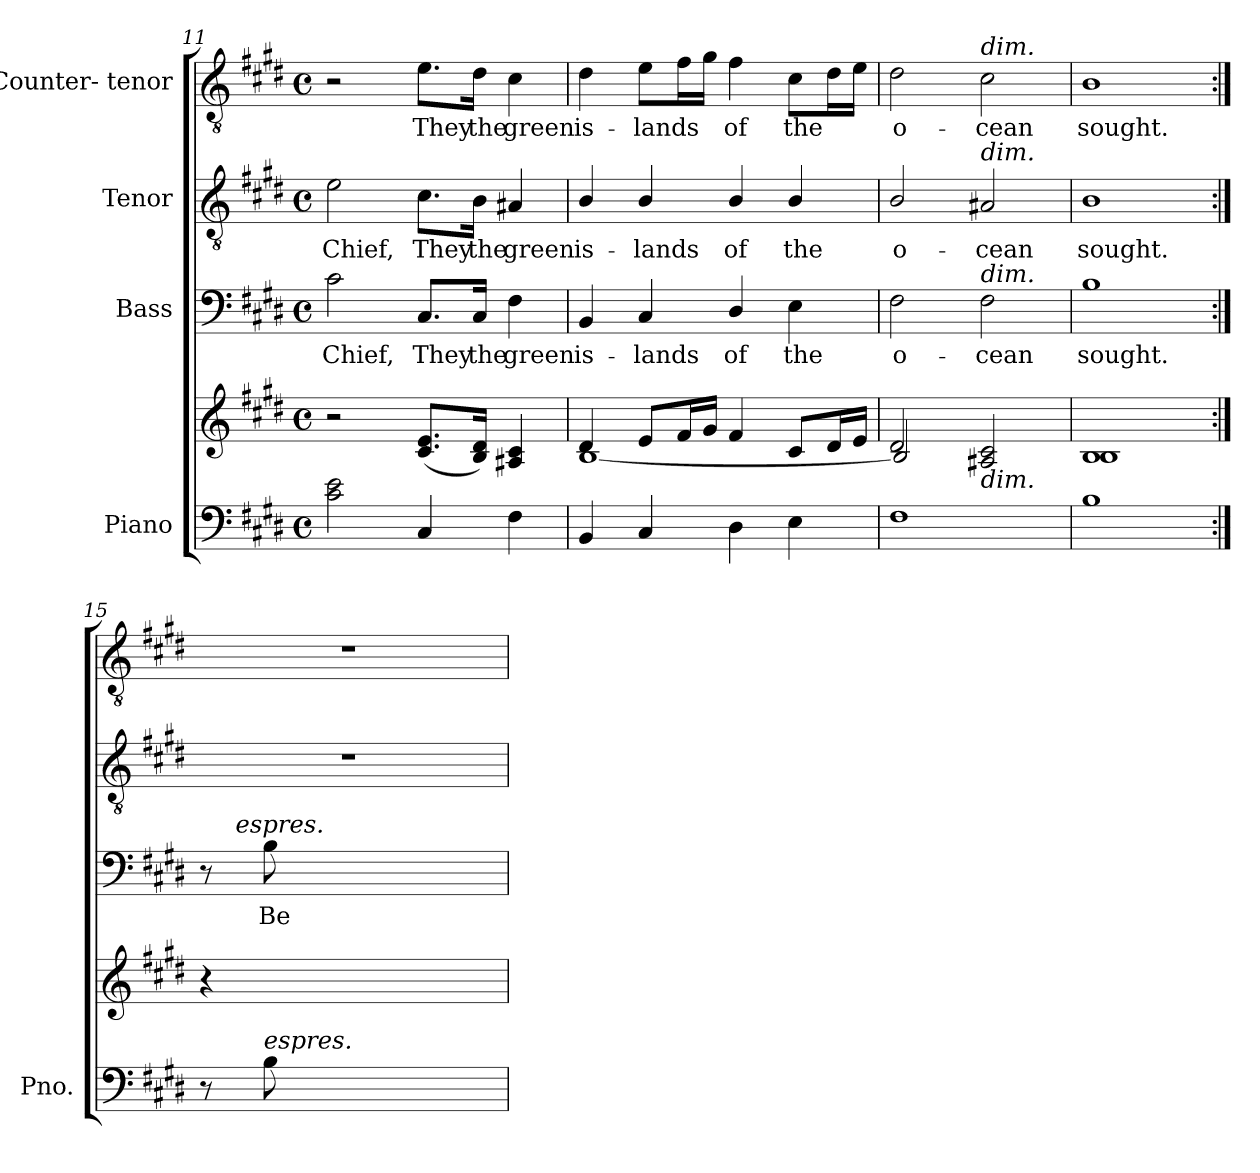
**kern	**kern	**kern	**text	**kern	**text	**kern	**text
*part4	*part4	*part3	*part3	*part2	*part2	*part1	*part1
*staff5	*staff4	*staff3	*staff3	*staff2	*staff2	*staff1	*staff1
*I"Piano	*	*I"Bass	*	*I"Tenor	*	*I"Counter- tenor	*
*I'Pno.	*	*	*	*	*	*	*
!!LO:LB:g=z
*clefF4	*clefG2	*clefF4	*	*clefGv2	*	*clefGv2	*
*	*	*	*	*ITrd7c12	*	*ITrd7c12	*
*k[f#c#g#d#]	*k[f#c#g#d#]	*k[f#c#g#d#]	*	*k[f#c#g#d#]	*	*k[f#c#g#d#]	*
*E:	*E:	*E:	*	*E:	*	*E:	*
*M4/4	*M4/4	*M4/4	*	*M4/4	*	*M4/4	*
*met(c)	*met(c)	*met(c)	*	*met(c)	*	*met(c)	*
=11	=11	=11	=11	=11	=11	=11	=11
!	!	!	!LO:LY:b:color=#000000	!	!	!	!
!	!	!	!	!	!LO:LY:b:color=#000000	!	!
2c#i\ 2ei	2r	2c#i\	Chief,	2Ei\	Chief,	2r	.
!	!	!	!LO:LY:b:color=#000000	!	!	!	!
!	!	!	!	!	!LO:LY:b:color=#000000	!	!
!	!	!	!	!	!	!	!LO:LY:b:color=#000000
4C#i/	(8.c#i/ 8.ei/L	8.C#i/L	They	8.C#i\L	They	8.Ei\L	They
!	!	!	!LO:LY:b:color=#000000	!	!	!	!
!	!	!	!	!	!LO:LY:b:color=#000000	!	!
!	!	!	!	!	!	!	!LO:LY:b:color=#000000
.	16Bi/ 16d#i/Jk)	16C#i/Jk	the	16BBi\Jk	the	16D#i\Jk	the
!	!	!	!LO:LY:b:color=#000000	!	!	!	!
!	!	!	!	!	!LO:LY:b:color=#000000	!	!
!	!	!	!	!	!	!	!LO:LY:b:color=#000000
4F#i\	4A#Xi/ 4c#i	4F#i\	green	4AA#Xi/	green	4C#i\	green
=12	=12	=12	=12	=12	=12	=12	=12
*	*^	*	*	*	*	*	*
!	!	!	!	!LO:LY:b:color=#000000	!	!	!	!
!	!	!	!	!	!	!LO:LY:b:color=#000000	!	!
!	!	!	!	!	!	!	!	!LO:LY:b:color=#000000
4BBi/	4d#i/	[1Bi	4BBi/	is-	4BBi/	is-	4D#i\	is-
!	!	!	!	!LO:LY:b:color=#000000	!	!	!	!
!	!	!	!	!	!	!LO:LY:b:color=#000000	!	!
!	!	!	!	!	!	!	!	!LO:LY:b:color=#000000
4C#i/	8ei/L	.	4C#i/	-lands	4BBi/	-lands	8Ei\L	-lands
.	16f#i/L	.	.	.	.	.	16F#i\L	.
.	16g#i/JJ	.	.	.	.	.	16G#i\JJ	.
!	!	!	!	!LO:LY:b:color=#000000	!	!	!	!
!	!	!	!	!	!	!LO:LY:b:color=#000000	!	!
!	!	!	!	!	!	!	!	!LO:LY:b:color=#000000
4D#i\	4f#i/	.	4D#i/	of	4BBi/	of	4F#i\	of
!	!	!	!	!LO:LY:b:color=#000000	!	!	!	!
!	!	!	!	!	!	!LO:LY:b:color=#000000	!	!
!	!	!	!	!	!	!	!	!LO:LY:b:color=#000000
4Ei\	8c#i/L	.	4Ei\	the	4BBi/	the	8C#i\L	the
.	16d#i/L	.	.	.	.	.	16D#i\L	.
.	16ei/JJ	.	.	.	.	.	16Ei\JJ	.
=13	=13	=13	=13	=13	=13	=13	=13	=13
!	!	!	!	!LO:LY:b:color=#000000	!	!	!	!
!	!	!	!	!	!	!LO:LY:b:color=#000000	!	!
!	!	!	!	!	!	!	!	!LO:LY:b:color=#000000
1F#i	2d#i/	2Bi/]	2F#i\	o-	2BBi/	o-	2D#i\	o-
!	!	!	!	!LO:LY:b:color=#000000	!	!	!	!
!	!	!	!	!	!	!LO:LY:b:color=#000000	!	!
!	!	!	!	!	!	!	!LO:TX:a:i:t=dim.	!
!	!	!	!	!	!LO:TX:a:i:t=dim.	!	!	!
!	!	!	!LO:TX:a:i:t=dim.	!	!	!	!	!
!	!LO:TX:b:i:t=dim.	!	!	!	!	!	!	!
!	!	!	!	!	!	!	!	!LO:LY:b:color=#000000
.	2A#Xi/ 2c#i	2ryy	2F#i\	-cean	2AA#Xi/	-cean	2C#i\	-cean
=14	=14	=14	=14	=14	=14	=14	=14	=14
!	!	!	!	!LO:LY:b:color=#000000	!	!	!	!
!	!	!	!	!	!	!LO:LY:b:color=#000000	!	!
!	!	!	!	!	!	!	!	!LO:LY:b:color=#000000
1Bi	1Bi	1Bi	1Bi	sought.	1BBi	sought.	1BBi	sought.
!!LO:PB:g=z
=15:|!	=15:|!	=15:|!	=15:|!	=15:|!	=15:|!	=15:|!	=15:|!	=15:|!
!	!LO:N:vis=1	!	!	!	!LO:N:vis=1	!	!LO:N:vis=1	!
*	*v	*v	*^	*	*	*	*	*
8r	4r	8r	32ryy	.	1r	.	1r	.
.	.	.	64ryy	.	.	.	.	.
.	.	.	256..ryy	.	.	.	.	.
!	!	!	!LO:TX:a:i:t=espres.	!	!	!	!	!
.	.	.	2ryy	.	.	.	.	.
!LO:TX:a:i:t=espres.	!	!	!	!	!	!	!	!
!	!	!	!	!LO:LY:b:color=#000000	!	!	!	!
8Bi\	.	8Bi\	.	Be-	.	.	.	.
2.ryy	2.ryy	2.ryy	.	.	.	.	.	.
.	.	.	4ryy	.	.	.	.	.
.	.	.	8ryy	.	.	.	.	.
.	.	.	16ryy	.	.	.	.	.
.	.	.	128ryy	.	.	.	.	.
.	.	.	1024ryy	.	.	.	.	.
*	*	*v	*v	*	*	*	*	*
=	=	=	=	=	=	=	=
*-	*-	*-	*-	*-	*-	*-	*-
